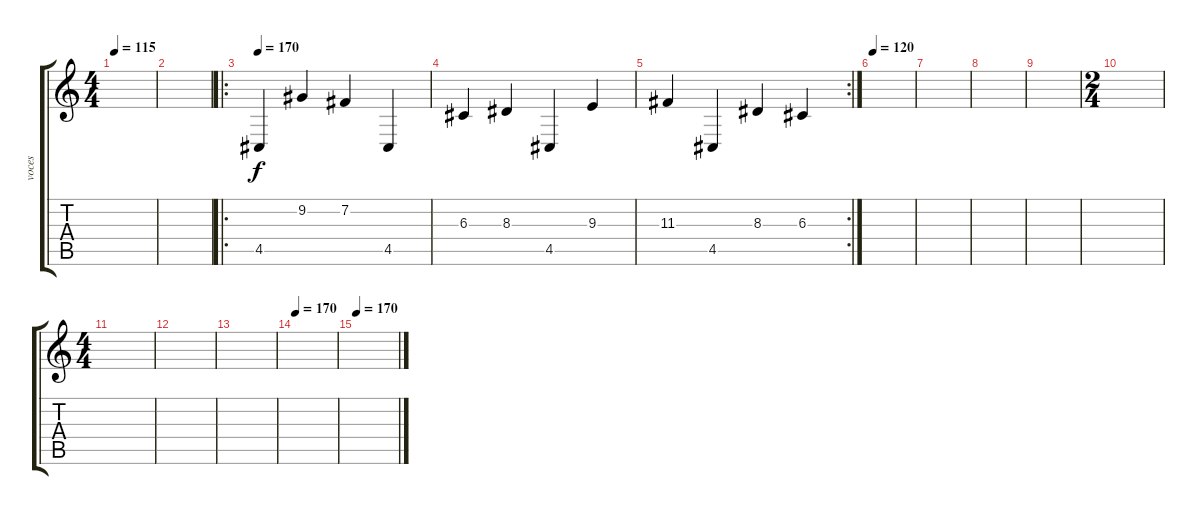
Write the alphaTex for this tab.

\track ("voces" "voces") {instrument choiraahs}
\staff {score tabs}
\tuning (E4 B3 G3 D3 A2 E2) {hide}
\ts (4 4)
\tempo 115
\clef g2
\ks c
|
|
\ro
\tempo 170
4.5.4{volume 16} 9.2.4 7.2.4 4.5.4 |
6.3.4 8.3.4 4.5.4 9.3.4 |
\rc 2
11.3.4 4.5.4 8.3.4 6.3.4 |
\tempo 120
|
|
|
|
\ts (2 4)
|
\ts (4 4)
|
|
|
\tempo 170
|
\tempo 170
